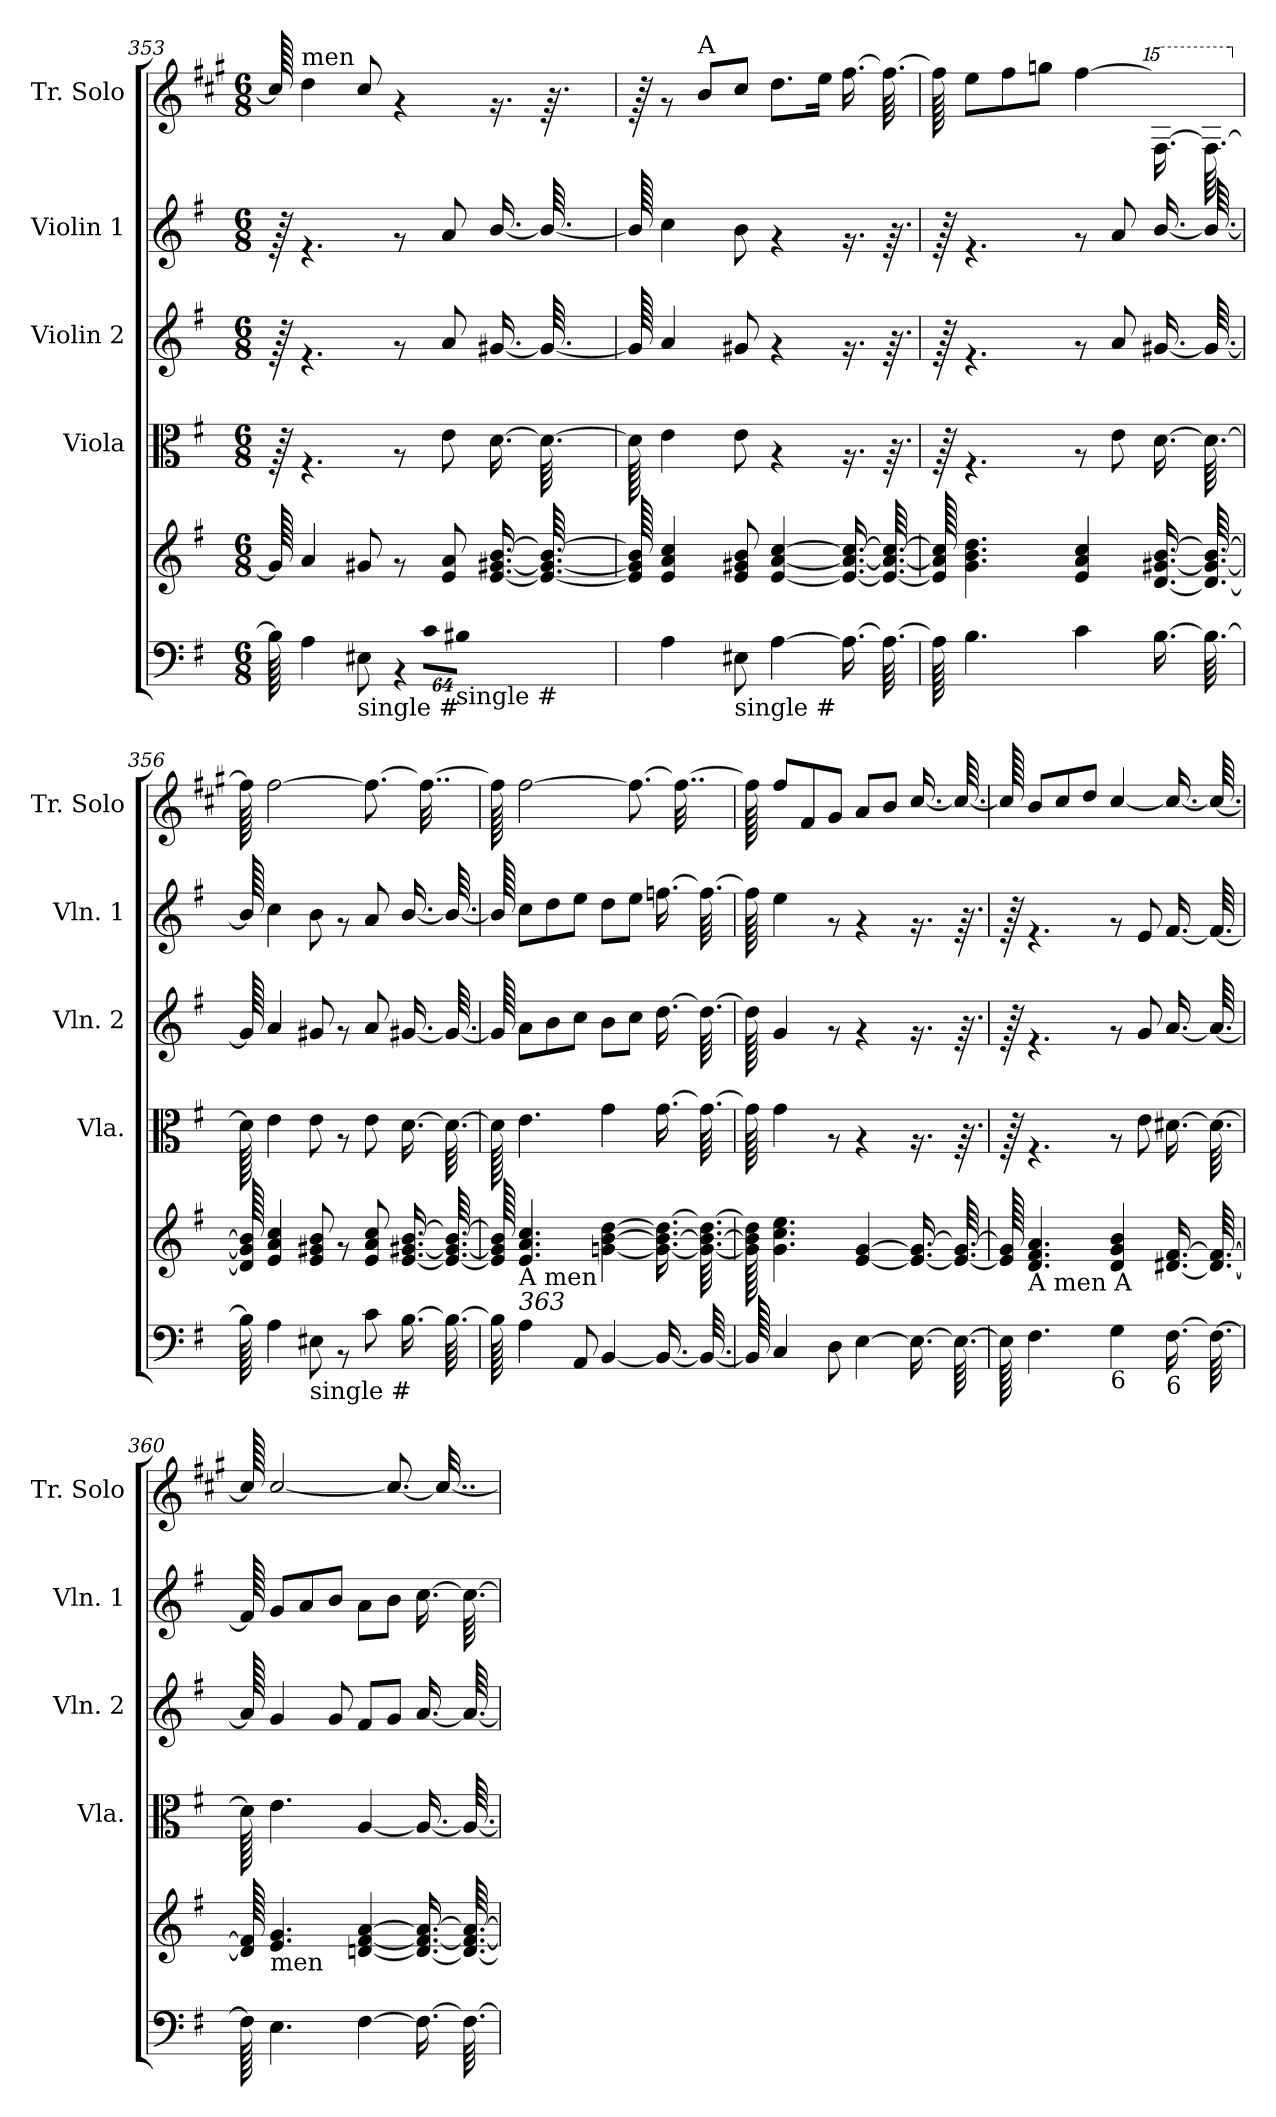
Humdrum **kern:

**kern	**kern	**kern	**kern	**kern	**kern
*part6	*part5	*part4	*part3	*part2	*part1
*staff6	*staff5	*staff4	*staff3	*staff2	*staff1
*	*	*I"Viola	*I"Violin 2	*I"Violin 1	*I"Tr. Solo
*	*	*I'Vla.	*I'Vln. 2	*I'Vln. 1	*I'Tr. Solo
*clefF4	*clefG2	*clefC3	*clefG2	*clefG2	*clefG2
*	*	*	*	*	*ITrd1c2
*k[f#]	*k[f#]	*k[f#]	*k[f#]	*k[f#]	*k[f#]
*G:	*G:	*G:	*G:	*G:	*G:
*M6/8	*M6/8	*M6/8	*M6/8	*M6/8	*M6/8
=353	=353	=353	=353	=353	=353
128B#\]	128g#/]	128rG	128rf	128rf	128b/]
!	!	!	!	!	!LO:TX:a:t=men
4A\	4a/	4.rG	4.rf	4.rf	4cc\
!LO:TX:b:t=single #	!	!	!	!	!
8E#\	8g#X/	.	.	.	8b/
*Xtuplet	*	*	*	*	*
!LO:N:vis=8	!	!	!	!	!
4096%341rAA	8rf	8rG	8rf	8rf	4rf
*tuplet	*	*	*	*	*
*Xbrackettup	*	*	*	*	*
!LO:N:vis=8	!	!	!	!	!
1024%57c\L	.	.	.	.	.
.	8e/ 8a/	8e\	8a/	8a/	.
!LO:TX:b:t=single #	!	!	!	!	!
!LO:N:vis=8	!	!	!	!	!
4096%227B#\J	.	.	.	.	.
8ryy	.	.	.	.	.
.	[<16.e/ [<16.g#X/ [<16.b/	[>16.d\	[<16.g#X/	[<16.b/	16.rf
32ryy	.	.	.	.	.
.	64.e/_ 64.g#/_ 64.b/_	64.d\_	64.g#/_	64.b/_	64.rf
64ryy	.	.	.	.	.
1024ryy	.	.	.	.	.
=354	=354	=354	=354	=354	=354
128ryy	128e/] 128g#/] 128b/]	128d\]	128g#/]	128b/]	128rf
4A\	4e/ 4a/ 4cc/	4e\	4a/	4cc\	8rf
!	!	!	!	!	!LO:TX:a:t=A
.	.	.	.	.	8a/L
!LO:TX:b:t=single #	!	!	!	!	!
8E#\	8e/ 8g#X/ 8b/	8e\	8g#X/	8b\	8b/J
[>4A\	[<4e/ [<4a/ [<4cc/	4rG	4rf	4rf	8.cc\L
.	.	.	.	.	16dd\Jk
16.A\_	16.e/_ 16.a/_ 16.cc/_	16.rG	16.rf	16.rf	[>16.ee\
64.A\_	64.e/_ 64.a/_ 64.cc/_	64.rG	64.rf	64.rf	64.ee\_
=355	=355	=355	=355	=355	=355
128A\]	128e/] 128a/] 128cc/]	128rG	128rf	128rf	128ee\]
4.B\	4.g\ 4.b\ 4.dd\	4.rG	4.rf	4.rf	8dd\L
.	.	.	.	.	8ee\
.	.	.	.	.	8ffn\J
4c\	4e/ 4a/ 4cc/	8rG	8rf	8rf	[>4ee\
.	.	8e\	8a/	8a/	.
*	*	*	*	*	*15ma
[>16.B\	[<16.d/ [<16.g#X/ [<16.b/	[>16.d\	[<16.g#X/	[<16.b/	16.ee\_
64.B\_	64.d/_ 64.g#/_ 64.b/_	64.d\_	64.g#/_	64.b/_	64.ee\_
!!LO:PB:g=z
=356	=356	=356	=356	=356	=356
*	*	*	*	*	*X15ma
128B\]	128d/] 128g#/] 128b/]	128d\]	128g#/]	128b/]	128ee\]
4A\	4e/ 4a/ 4cc/	4e\	4a/	4cc\	[>2ee\
!LO:TX:b:t=single #	!	!	!	!	!
8E#\	8e/ 8g#X/ 8b/	8e\	8g#X/	8b\	.
8rAA	8rf	8rG	8rf	8rf	.
8c\	8e/ 8a/ 8cc/	8e\	8a/	8a/	8.ee\_
[>16.B\	[<16.e/ [<16.g#X/ [<16.b/	[>16.d\	[<16.g#X/	[<16.b/	.
.	.	.	.	.	32..ee\_
64.B\_	64.e/_ 64.g#/_ 64.b/_	64.d\_	64.g#/_	64.b/_	.
=357	=357	=357	=357	=357	=357
128B\]	128e/] 128g#/] 128b/]	128d\]	128g#/]	128b/]	128ee\]
!	!LO:TX:b:t=A men	!	!	!	!
!	!LO:TX:b:i:t=363	!	!	!	!
4A\	4.e/ 4.a/ 4.cc/	4.e\	8a\L	8cc\L	[>2ee\
.	.	.	8b\	8dd\	.
8AA/	.	.	8cc\J	8ee\J	.
[<4BB/	[>4g\ [>4b\ [>4dd\	4g\	8b\L	8dd\L	.
.	.	.	8cc\J	8ee\J	8.ee\_
16.BB/_	16.g\_ 16.b\_ 16.dd\_	[>16.g\	[>16.dd\	[>16.ffn\	.
.	.	.	.	.	32..ee\_
64.BB/_	64.g\_ 64.b\_ 64.dd\_	64.g\_	64.dd\_	64.ff\_	.
=358	=358	=358	=358	=358	=358
128BB/]	128g\] 128b\] 128dd\]	128g\]	128dd\]	128ff\]	128ee\]
4C/	4.g\ 4.cc\ 4.ee\	4g\	4g/	4ee\	8ee/L
.	.	.	.	.	8e/
8D\	.	8rG	8rf	8rf	8f#/J
[>4E\	[<4e/ [<4g/	4rG	4rf	4rf	8g/L
.	.	.	.	.	8a/J
16.E\_	16.e/_ 16.g/_	16.rG	16.rf	16.rf	[<16.b/
64.E\_	64.e/_ 64.g/_	64.rG	64.rf	64.rf	64.b/_
=359	=359	=359	=359	=359	=359
128E\]	128e/] 128g/]	128rG	128rf	128rf	128b/]
!	!LO:TX:b:t=A men A	!	!	!	!
4.F#\	4.d/ 4.f#/ 4.a/	4.rG	4.rf	4.rf	8a/L
.	.	.	.	.	8b/
.	.	.	.	.	8cc/J
!LO:TX:b:t=6	!	!	!	!	!
4G>\	4d/ 4g/ 4b/	8rG	8rf	8rf	[<4b/
.	.	8e\	8g/	8e/	.
!LO:TX:b:t=6	!	!	!	!	!
[>16.F#\	[<16.d#X/ [<16.f#/	[>16.d#X\	[<16.a/	[<16.f#/	16.b/_
64.F#\_	64.d#/_ 64.f#/_	64.d#\_	64.a/_	64.f#/_	64.b/_
=360	=360	=360	=360	=360	=360
128F#\]	128d#/] 128f#/]	128d#\]	128a/]	128f#/]	128b/]
!	!LO:TX:b:t=men	!	!	!	!
4.E\	4.e/ 4.g/	4.e\	4g/	8g/L	[<2b/
.	.	.	.	8a/	.
.	.	.	8g/	8b/J	.
[>4F#\	[<4d/ [<4f#/ [<4a/	[<4A/	8f#/L	8a\L	.
.	.	.	8g/J	8b\J	8.b/_
16.F#\_	16.d/_ 16.f#/_ 16.a/_	16.A/_	[<16.a/	[>16.cc\	.
.	.	.	.	.	32..b/_
64.F#\_	64.d/_ 64.f#/_ 64.a/_	64.A/_	64.a/_	64.cc\_	.
=	=	=	=	=	=
*-	*-	*-	*-	*-	*-
